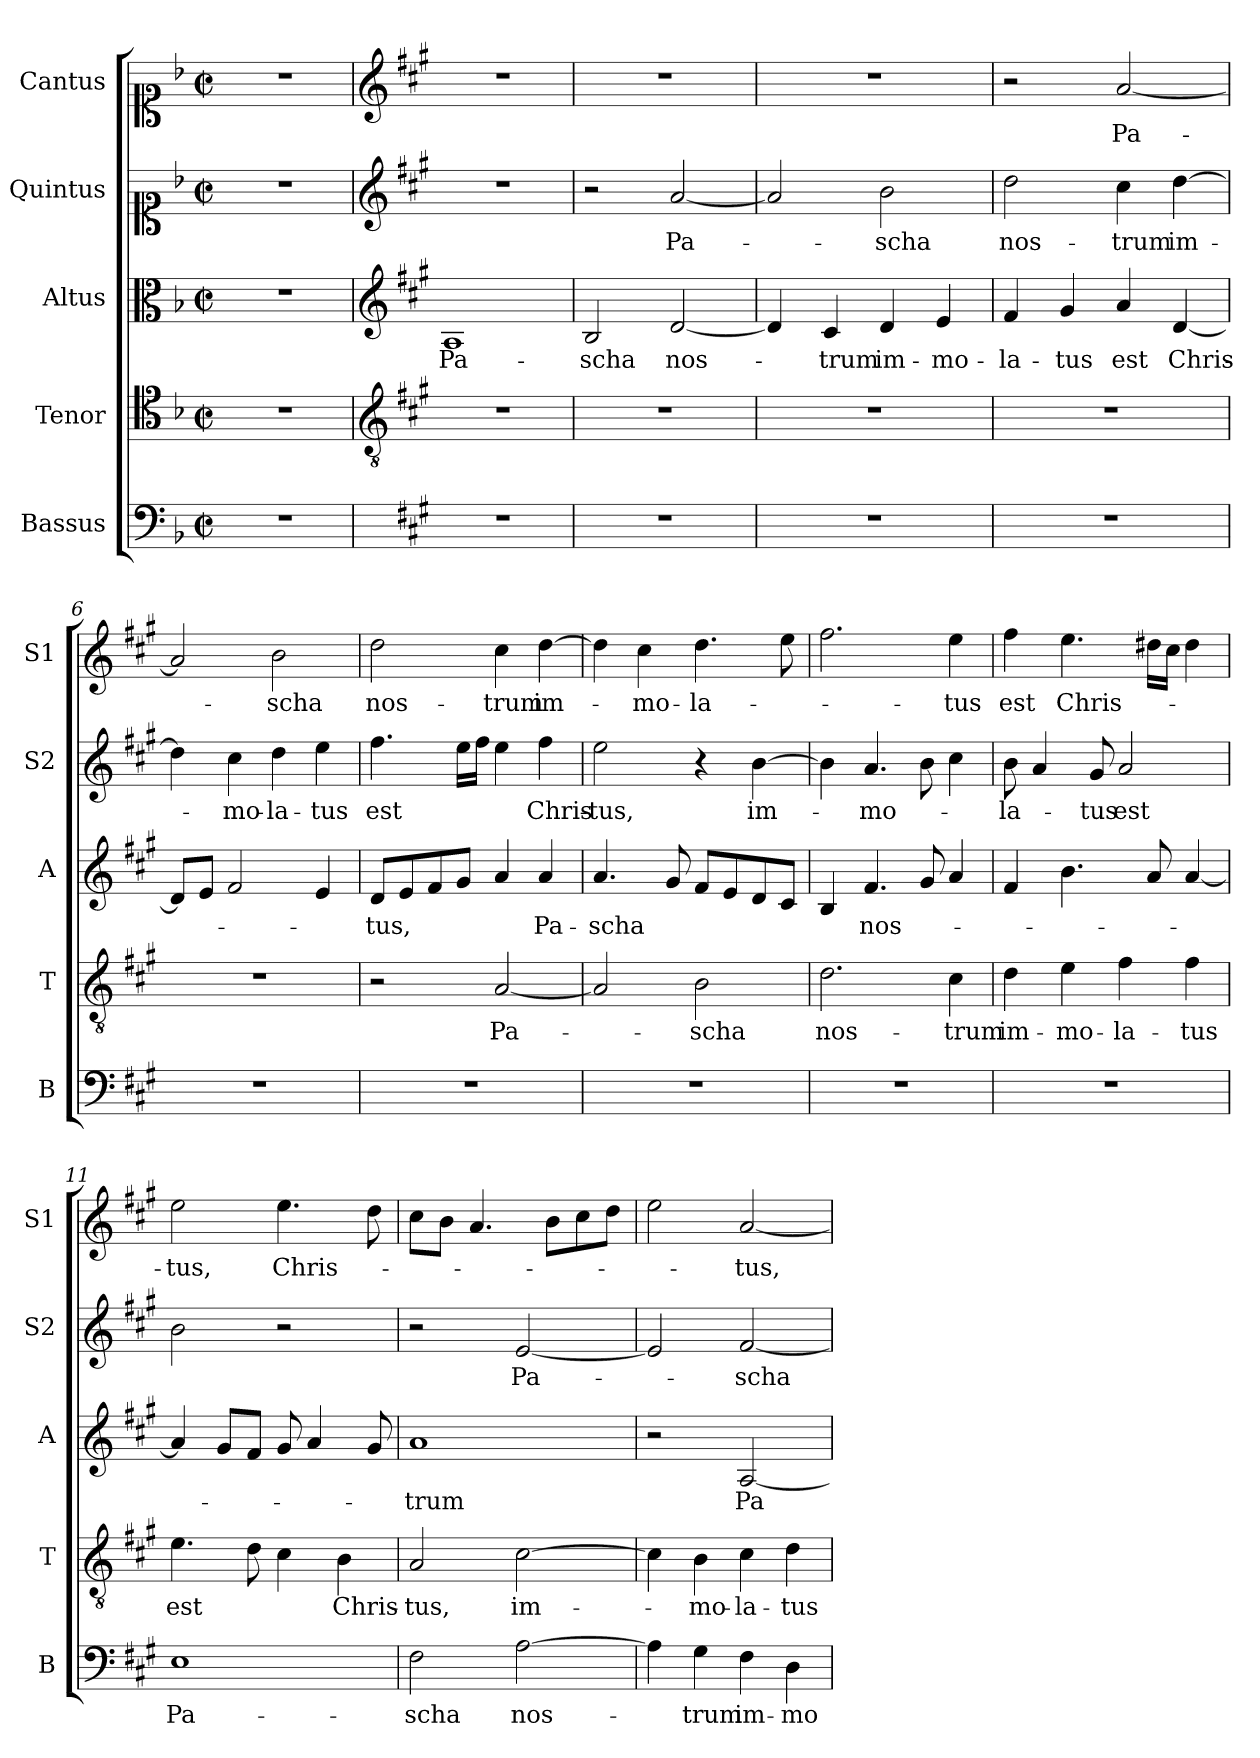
**kern	**text	**kern	**text	**kern	**text	**kern	**text	**kern	**text
*part5	*part5	*part4	*part4	*part3	*part3	*part2	*part2	*part1	*part1
*staff5	*staff5	*staff4	*staff4	*staff3	*staff3	*staff2	*staff2	*staff1	*staff1
*I"Bassus	*	*I"Tenor	*	*I"Altus	*	*I"Quintus	*	*I"Cantus	*
*I'B	*	*I'T	*	*I'A	*	*I'S2	*	*I'S1	*
*clefF4	*	*clefC4	*	*clefC3	*	*clefC1	*	*clefC1	*
*k[b-]	*	*k[b-]	*	*k[b-]	*	*k[b-]	*	*k[b-]	*
*F:	*	*F:	*	*F:	*	*F:	*	*F:	*
*M2/2	*	*M2/2	*	*M2/2	*	*M2/2	*	*M2/2	*
*met(c|)	*	*met(c|)	*	*met(c|)	*	*met(c|)	*	*met(c|)	*
=1	=1	=1	=1	=1	=1	=1	=1	=1	=1
1r	.	1r	.	1r	.	1r	.	1r	.
=2	=2	=2	=2	=2	=2	=2	=2	=2	=2
*	*	*clefGv2	*	*clefG2	*	*clefG2	*	*clefG2	*
*k[f#c#g#]	*	*k[f#c#g#]	*	*k[f#c#g#]	*	*k[f#c#g#]	*	*k[f#c#g#]	*
*A:	*	*A:	*	*A:	*	*A:	*	*A:	*
!	!	!	!	!	!LO:LY:b	!	!	!	!
1r	.	1r	.	1A	Pa-	1r	.	1r	.
=3	=3	=3	=3	=3	=3	=3	=3	=3	=3
!	!	!	!	!	!LO:LY:b	!	!	!	!
1r	.	1r	.	2B/	-scha	2r	.	1r	.
!	!	!	!	!	!LO:LY:b	!	!LO:LY:b	!	!
.	.	.	.	[2d/	nos-	[2a/	Pa-	.	.
=4	=4	=4	=4	=4	=4	=4	=4	=4	=4
1r	.	1r	.	4d/]	.	2a/]	.	1r	.
!	!	!	!	!	!LO:LY:b	!	!	!	!
.	.	.	.	4c#/	-trum	.	.	.	.
!	!	!	!	!	!LO:LY:b	!	!LO:LY:b	!	!
.	.	.	.	4d/	im-	2b\	-scha	.	.
!	!	!	!	!	!LO:LY:b	!	!	!	!
.	.	.	.	4e/	-mo-	.	.	.	.
=5	=5	=5	=5	=5	=5	=5	=5	=5	=5
!	!	!	!	!	!LO:LY:b	!	!LO:LY:b	!	!
1r	.	1r	.	4f#/	-la-	2dd\	nos-	2r	.
!	!	!	!	!	!LO:LY:b	!	!	!	!
.	.	.	.	4g#/	-tus	.	.	.	.
!	!	!	!	!	!LO:LY:b	!	!LO:LY:b	!	!LO:LY:b
.	.	.	.	4a/	est	4cc#\	-trum	[2a/	Pa-
!	!	!	!	!	!LO:LY:b	!	!LO:LY:b	!	!
.	.	.	.	[4d/	Chris-	[4dd\	im-	.	.
=6	=6	=6	=6	=6	=6	=6	=6	=6	=6
1r	.	1r	.	8d/L]	.	4dd\]	.	2a/]	.
.	.	.	.	8e/J	.	.	.	.	.
!	!	!	!	!	!	!	!LO:LY:b	!	!
.	.	.	.	2f#/	.	4cc#\	-mo-	.	.
!	!	!	!	!	!	!	!LO:LY:b	!	!LO:LY:b
.	.	.	.	.	.	4dd\	-la-	2b\	-scha
!	!	!	!	!	!	!	!LO:LY:b	!	!
.	.	.	.	4e/	.	4ee\	-tus	.	.
!!LO:LB:g=z
=7	=7	=7	=7	=7	=7	=7	=7	=7	=7
!	!	!	!	!	!LO:LY:b	!	!LO:LY:b	!	!LO:LY:b
1r	.	2r	.	8d/L	-tus,	4.ff#\	est	2dd\	nos-
.	.	.	.	8e/	.	.	.	.	.
.	.	.	.	8f#/	.	.	.	.	.
.	.	.	.	8g#/J	.	16ee\LL	.	.	.
.	.	.	.	.	.	16ff#\JJ	.	.	.
!	!	!	!LO:LY:b	!	!	!	!	!	!LO:LY:b
.	.	[2A/	Pa-	4a/	.	4ee\	.	4cc#\	-trum
!	!	!	!	!	!LO:LY:b	!	!LO:LY:b	!	!LO:LY:b
.	.	.	.	4a/	Pa-	4ff#\	Chris-	[4dd\	im-
=8	=8	=8	=8	=8	=8	=8	=8	=8	=8
!	!	!	!	!	!LO:LY:b	!	!LO:LY:b	!	!
1r	.	2A/]	.	4.a/	-scha	2ee\	-tus,	4dd\]	.
!	!	!	!	!	!	!	!	!	!LO:LY:b
.	.	.	.	.	.	.	.	4cc#\	-mo-
.	.	.	.	8g#/	.	.	.	.	.
!	!	!	!LO:LY:b	!	!	!	!	!	!LO:LY:b
.	.	2B\	-scha	8f#/L	.	4r	.	4.dd\	-la-
.	.	.	.	8e/	.	.	.	.	.
!	!	!	!	!	!	!	!LO:LY:b	!	!
.	.	.	.	8d/	.	[4b\	im-	.	.
.	.	.	.	8c#/J	.	.	.	8ee\	.
=9	=9	=9	=9	=9	=9	=9	=9	=9	=9
!	!	!	!LO:LY:b	!	!	!	!	!	!
1r	.	2.d\	nos-	4B/	.	4b\]	.	2.ff#\	.
!	!	!	!	!	!LO:LY:b	!	!LO:LY:b	!	!
.	.	.	.	4.f#/	nos-	4.a/	-mo-	.	.
.	.	.	.	8g#/	.	8b\	.	.	.
!	!	!	!LO:LY:b	!	!	!	!	!	!LO:LY:b
.	.	4c#\	-trum	4a/	.	4cc#\	.	4ee\	-tus
=10	=10	=10	=10	=10	=10	=10	=10	=10	=10
!	!	!	!LO:LY:b	!	!	!	!LO:LY:b	!	!LO:LY:b
1r	.	4d\	im-	4f#/	.	8b\	-la-	4ff#\	est
.	.	.	.	.	.	4a/	.	.	.
!	!	!	!LO:LY:b	!	!	!	!	!	!LO:LY:b
.	.	4e\	-mo-	4.b\	.	.	.	4.ee\	Chris-
!	!	!	!	!	!	!	!LO:LY:b	!	!
.	.	.	.	.	.	8g#/	-tus	.	.
!	!	!	!LO:LY:b	!	!	!	!LO:LY:b	!	!
.	.	4f#\	-la-	.	.	2a/	est	.	.
.	.	.	.	8a/	.	.	.	16dd#X\LL	.
.	.	.	.	.	.	.	.	16cc#\JJ	.
!	!	!	!LO:LY:b	!	!	!	!	!	!
.	.	4f#\	-tus	[4a/	.	.	.	4dd#\	.
=11	=11	=11	=11	=11	=11	=11	=11	=11	=11
!	!LO:LY:b	!	!LO:LY:b	!	!	!	!	!	!LO:LY:b
1E	Pa-	4.e\	est	4a/]	.	2b\	.	2ee\	-tus,
.	.	.	.	8g#/L	.	.	.	.	.
.	.	8d\	.	8f#/J	.	.	.	.	.
!	!	!	!	!	!	!	!	!	!LO:LY:b
.	.	4c#\	.	8g#/	.	2r	.	4.ee\	Chris-
.	.	.	.	4a/	.	.	.	.	.
!	!	!	!LO:LY:b	!	!	!	!	!	!
.	.	4B\	Chris-	.	.	.	.	.	.
.	.	.	.	8g#/	.	.	.	8dd\	.
!!LO:PB:g=z
=12	=12	=12	=12	=12	=12	=12	=12	=12	=12
!	!LO:LY:b	!	!LO:LY:b	!	!LO:LY:b	!	!	!	!
2F#\	-scha	2A/	-tus,	1a	-trum	2r	.	8cc#\L	.
.	.	.	.	.	.	.	.	8b\J	.
.	.	.	.	.	.	.	.	4.a/	.
!	!LO:LY:b	!	!LO:LY:b	!	!	!	!LO:LY:b	!	!
[2A\	nos-	[2c#\	im-	.	.	[2e/	Pa-	.	.
.	.	.	.	.	.	.	.	8b\L	.
.	.	.	.	.	.	.	.	8cc#\	.
.	.	.	.	.	.	.	.	8dd\J	.
=13	=13	=13	=13	=13	=13	=13	=13	=13	=13
4A\]	.	4c#\]	.	2r	.	2e/]	.	2ee\	.
!	!LO:LY:b	!	!LO:LY:b	!	!	!	!	!	!
4G#\	-trum	4B\	-mo-	.	.	.	.	.	.
!	!LO:LY:b	!	!LO:LY:b	!	!LO:LY:b	!	!LO:LY:b	!	!LO:LY:b
4F#\	im-	4c#\	-la-	[2A/	Pa-	[2f#/	-scha	[2a/	-tus,
!	!LO:LY:b	!	!LO:LY:b	!	!	!	!	!	!
4D\	-mo-	4d\	-tus	.	.	.	.	.	.
=	=	=	=	=	=	=	=	=	=
*-	*-	*-	*-	*-	*-	*-	*-	*-	*-
